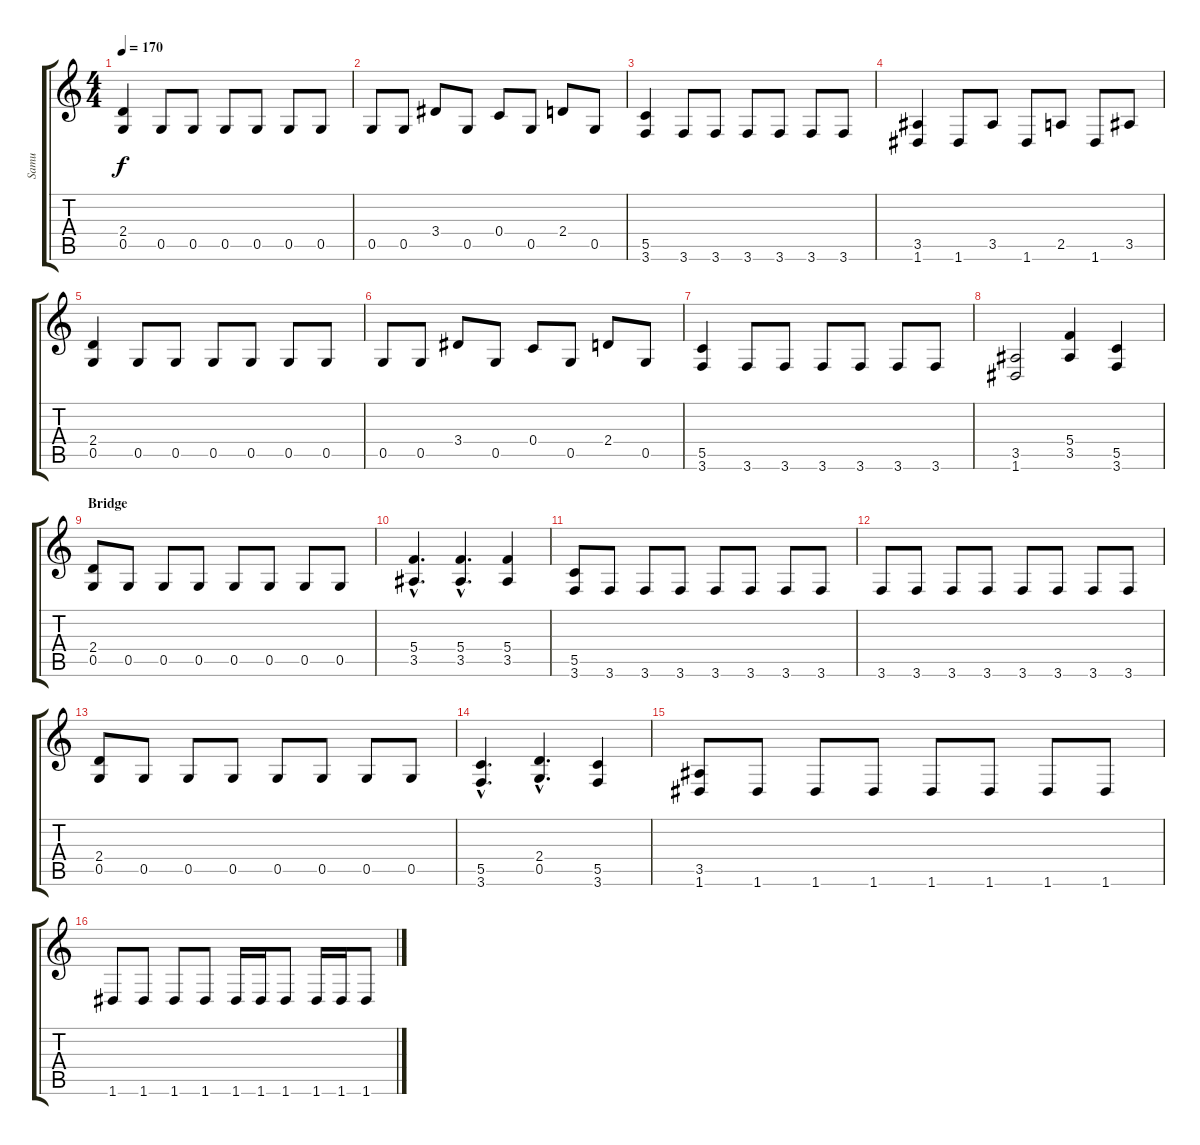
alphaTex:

\track ("Samu" "Samu") {instrument distortionguitar}
\staff {score tabs}
\tuning (D4 A3 F3 C3 G2 D2) {hide}
\ts (4 4)
\tempo 170
\clef g2
\ks c
(2.4 0.5).4{dy f} 0.5.8 0.5.8 0.5.8 0.5.8 0.5.8 0.5.8 |
0.5.8 0.5.8 3.4.8 0.5.8 0.4.8 0.5.8 2.4.8 0.5.8 |
(5.5 3.6).4 3.6.8 3.6.8 3.6.8 3.6.8 3.6.8 3.6.8 |
(3.5 1.6).4 1.6.8 3.5.8 1.6.8 2.5.8 1.6.8 3.5.8 |
(2.4 0.5).4 0.5.8 0.5.8 0.5.8 0.5.8 0.5.8 0.5.8 |
0.5.8 0.5.8 3.4.8 0.5.8 0.4.8 0.5.8 2.4.8 0.5.8 |
(5.5 3.6).4 3.6.8 3.6.8 3.6.8 3.6.8 3.6.8 3.6.8 |
(3.5 1.6).2 (5.4 3.5).4 (5.5 3.6).4 |
\section ("" "Bridge")
(2.4 0.5).8 0.5.8 0.5.8 0.5.8 0.5.8 0.5.8 0.5.8 0.5.8 |
(5.4{hac} 3.5{hac}).4{d} (5.4{hac} 3.5{hac}).4{d} (5.4 3.5).4 |
(5.5 3.6).8 3.6.8 3.6.8 3.6.8 3.6.8 3.6.8 3.6.8 3.6.8 |
3.6.8 3.6.8 3.6.8 3.6.8 3.6.8 3.6.8 3.6.8 3.6.8 |
(2.4 0.5).8 0.5.8 0.5.8 0.5.8 0.5.8 0.5.8 0.5.8 0.5.8 |
(5.5{hac} 3.6{hac}).4{d} (2.4{hac} 0.5{hac}).4{d} (5.5 3.6).4 |
(3.5 1.6).8 1.6.8 1.6.8 1.6.8 1.6.8 1.6.8 1.6.8 1.6.8 |
1.6.8 1.6.8 1.6.8 1.6.8 1.6.16 1.6.16 1.6.8 1.6.16 1.6.16 1.6.8
